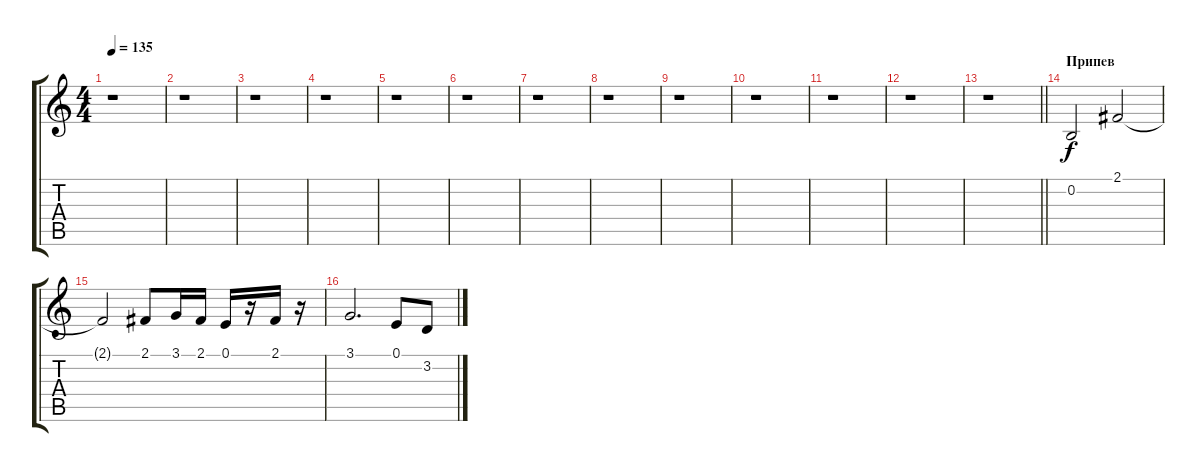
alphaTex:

\track "" {instrument frenchhorn}
\staff {score tabs}
\tuning (E4 B3 G3 D3 A2 E2) {hide}
\ts (4 4)
\tempo 135
\clef g2
\ks c
r.1{dy f} |
r.1 |
r.1 |
r.1 |
r.1 |
r.1 |
r.1 |
r.1 |
r.1 |
r.1 |
r.1 |
r.1 |
\barLineRight lightlight
r.1 |
\section ("" "Припев")
0.2.2 2.1.2 |
2.1{t}.2 2.1.8 3.1.16 2.1.16 0.1.16 r.16 2.1.16 r.16 |
3.1.2{d} 0.1.8 3.2.8
